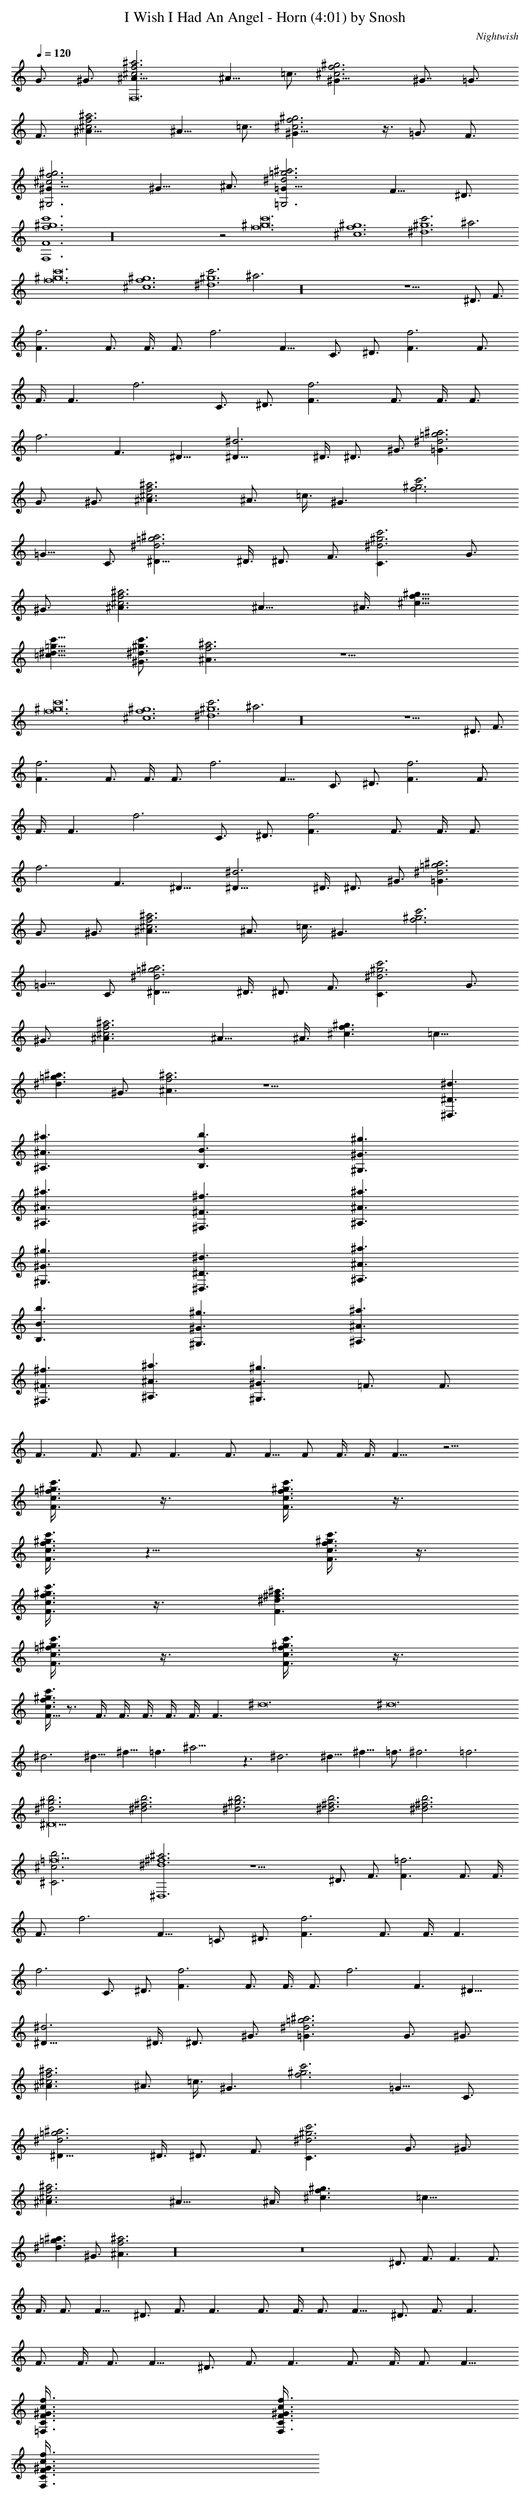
X:1
T:I Wish I Had An Angel - Horn (4:01) by Snosh
C:Nightwish
L:1/4
Q:120
K:C
G3/4 ^G3/4 [^a3f3^c3F,12^A9/8] ^A9/8 =c3/4 [^g3f3^c3^G5/8] ^G7/8 =G3/4
F3/4 [^a3f3^c3^A9/8] ^A9/8 =c3/4 [^g3f3^c3^G9/8] z3/8 =G3/4 F3/4
[^g3f3^c3^G,3^G9/8] ^G9/8 ^A3/4 [=g3^d3^a3=G,3=G9/8] F9/8 ^D3/4
[f6c'6^g6F,6F6] z16 z2 [f12c'12^g12] [^c6^g6f6] [c'3^g6^d6] ^a3
[c'12^g12f12] [^c6^g6f6] [c'3^g6^d6] ^a3 z16 z13/2 ^D3/4 F3/4
[f3F3/2] F3/4 F3/8 [F3/4z3/8] [f3z3/8] F9/8 C3/4 ^D3/4 [f3F3/2] F3/4
F3/8 [F3/2z3/8] [f3z3/2] C3/4 ^D3/4 [f3F3/2] F3/4 F3/8 [F3/4z3/8]
[f3z3/8] F3/2 ^D9/8 [^d3^D9/8] ^D3/8 ^D3/4 ^G3/4 [=g3^d3^a3=G3/2]
G3/4 ^G3/4 [f3^c3^a3^A3/2] ^A3/4 =c3/8 [^G3/2z3/8] [f3c'3^g3z9/8]
=G9/8 C3/4 [^d3^a3=g3^D9/8] ^D3/8 ^D3/4 F3/4 [^d3c'3^g3C3/2] G3/4
^G3/4 [f3^c3^a3^A3/2] ^A9/8 ^A3/8 [f9/8^c9/8^g9/8]
[=g9/8^d9/8c'9/8=c9/8] [^g3/4^d3/4c'3/4^G3/4] [f3^a3^A3/2] z9/2
[f12c'12^g12] [^c6^g6f6] [c'3^g6^d6] ^a3 z16 z13/2 ^D3/4 F3/4
[f3F3/2] F3/4 F3/8 [F3/4z3/8] [f3z3/8] F9/8 C3/4 ^D3/4 [f3F3/2] F3/4
F3/8 [F3/2z3/8] [f3z3/2] C3/4 ^D3/4 [f3F3/2] F3/4 F3/8 [F3/4z3/8]
[f3z3/8] F3/2 ^D9/8 [^d3^D9/8] ^D3/8 ^D3/4 ^G3/4 [=g3^d3^a3=G3/2]
G3/4 ^G3/4 [f3^c3^a3^A3/2] ^A3/4 =c3/8 [^G3/2z3/8] [f3c'3^g3z9/8]
=G9/8 C3/4 [^d3^a3=g3^D9/8] ^D3/8 ^D3/4 F3/4 [^d3c'3^g3C3/2] G3/4
^G3/4 [f3^c3^a3^A3/2] ^A9/8 ^A3/8 [f3/2^c3/2^g3/2z9/8] [=c9/8z3/8]
[=g3/2^d3/2^a3/2z3/4] ^G3/4 [f3^a3^A3/2] z21/2 [^d3/2^D3/2^D,3/2]
[^a3/2^A3/2^A,3/2] [b3/2B3/2B,3/2] [^g3/2^G3/2^G,3/2]
[^a3/2^A3/2^A,3/2] [^f3/2^F3/2^F,3/2] [^a3/2^A3/2^A,3/2]
[^g3/2^G3/2^G,3/2] [^d3/2^D3/2^D,3/2] [^a3/2^A3/2^A,3/2]
[b3/2B3/2B,3/2] [^g3/2^G3/2^G,3/2] [^a3/2^A3/2^A,3/2]
[^f3/2^F3/2^F,3/2] [^a3/2^A3/2^A,3/2] [^g3/2^G3/2^G,3/2] =F3/4 F3/4
F3/2 F3/4 F3/4 F3/2 F3/4 F5/8 F/2 F3/8 F3/8 F9/8 z9/4
[=f3/8c'3/8^g3/8c3/8F3/4] z3/8 [f3/8c'3/8^g3/8c3/8F3/4] z3/8
[f3/8c'3/8^g3/8c3/8F3/2] z9/8 [f3/8c'3/8^g3/8c3/8F3/4] z3/8
[f3/8c'3/8^g3/8c3/8F3/4] z3/8 [^d3/2^a3/2^f3/2F3/2]
[=f3/8c'3/8^g3/8c3/8F3/4] z3/8 [f3/8c'3/8^g3/8c3/8F3/4] z3/8
[f3/8c'3/8^g3/8c3/8F9/8] z3/4 F3/8 F3/8 F3/8 F3/8 F3/8 F3/2 ^d12 ^d12
^d3 ^d9/8 ^f9/8 =f3/2 ^a15/4 z3/2 ^d3 ^d9/8 ^f9/8 =f3/4 ^f3 =f3
[^g3^d3b3^D15] [^f3^d3b3] [^g3^d3b3] [^f3^d3b3] [^f3^d3b3]
[=f9^c3b3^C3] [^d6^a3^f6^D,6] z9/2 ^D3/4 F3/4 [=f3F3/2] F3/4 F3/8
[F3/4z3/8] [f3z3/8] F9/8 =C3/4 ^D3/4 [f3F3/2] F3/4 F3/8 [F3/2z3/8]
[f3z3/2] C3/4 ^D3/4 [f3F3/2] F3/4 F3/8 [F3/4z3/8] [f3z3/8] F3/2 ^D9/8
[^d3^D9/8] ^D3/8 ^D3/4 ^G3/4 [=g3^d3^a3=G3/2] G3/4 ^G3/4
[f3^c3^a3^A3/2] ^A3/4 =c3/8 [^G3/2z3/8] [f3c'3^g3z9/8] =G9/8 C3/4
[^d3^a3=g3^D9/8] ^D3/8 ^D3/4 F3/4 [^d3c'3^g3C3/2] G3/4 ^G3/4
[f3^c3^a3^A3/2] ^A9/8 ^A3/8 [f3/2^c3/2^g3/2z9/8] [=c9/8z3/8]
[=g3/2^d3/2^a3/2z3/4] ^G3/4 [f3^a3^A3/2] z16 z8 ^D3/4 F3/4 F3/2 F3/4
F3/8 F3/4 F9/8 ^D3/4 F3/4 F3/2 F3/4 F3/8 F3/4 F9/8 ^D3/4 F3/4 F3/2
F3/4 F3/8 F3/4 F9/8 ^D3/4 F3/4 F3/2 F3/4 F3/8 F3/4 F9/8
[f3/8c3/8^G3/8F3/8C3/8=F,3/8] [f3/8c3/8^G3/8F3/8C3/8F,3/8]
[f3/8c3/8^G3/8F3/8C3/8F,3/8]
